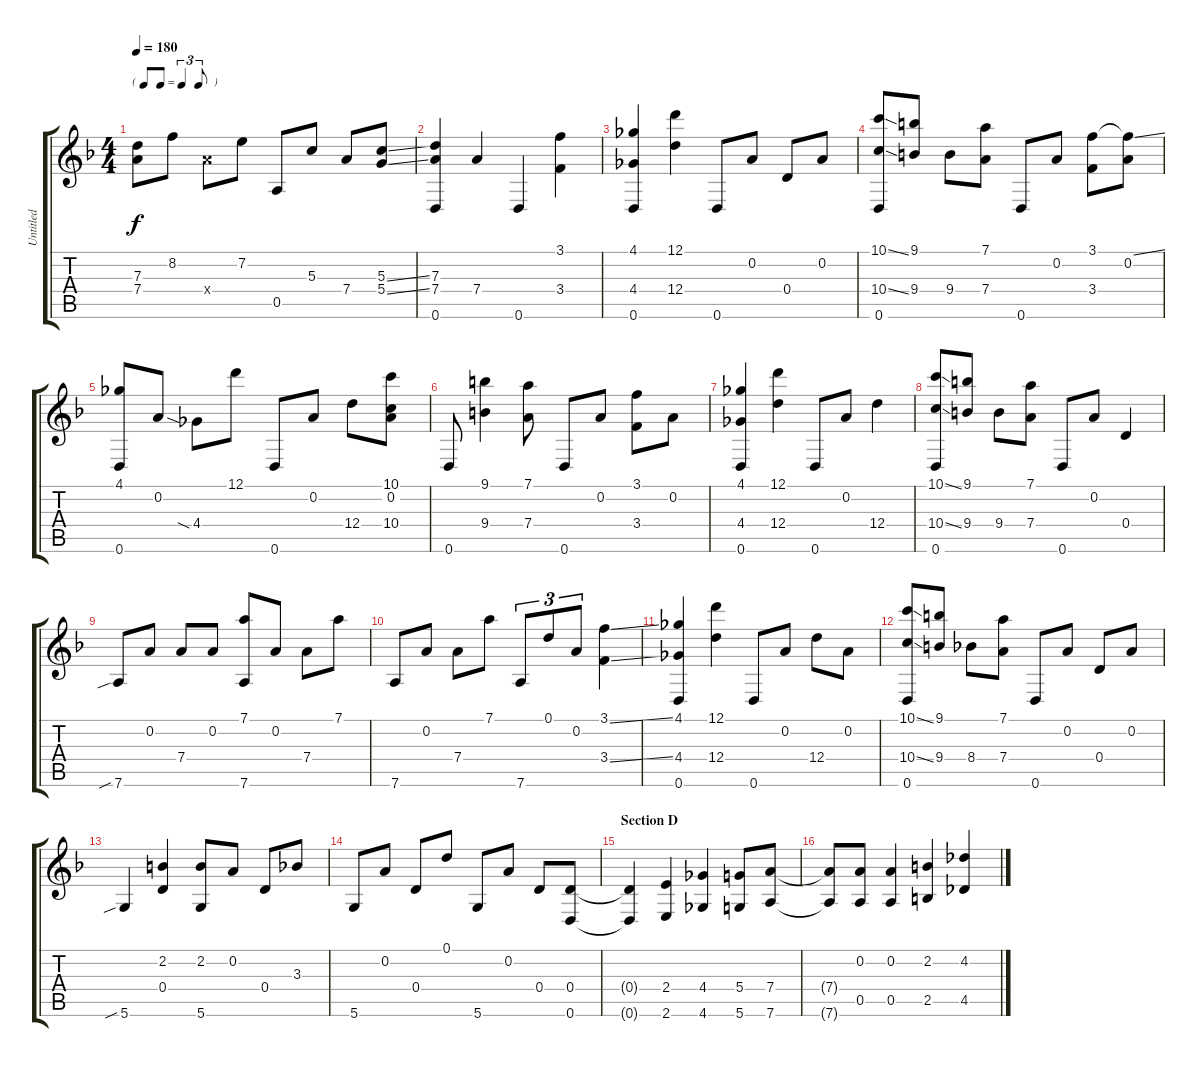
\track ("Untitled" "Untitled") {instrument acousticguitarnylon}
\staff {score tabs}
\tuning (D4 A3 G3 D3 A2 D2) {hide}
\ts (4 4)
\tf triplet8th
\tempo 180
\clef g2
\ks f
(7.3 7.4).8{dy f} 8.2.8 7.4{x}.8 7.2.8 0.5.8 5.3.8 7.4.8 (5.3{ss} 5.4{ss}).8 |
(7.3 7.4 0.6).4 7.4.4 0.6.4 (3.1 3.4).4 |
(4.1 4.4 0.6).4 (12.1 12.4).4 0.6.8 0.2.8 0.4.8 0.2.8 |
(10.1{ss} 10.4{ss} 0.6).8 (9.1 9.4).8 9.4.8 (7.1 7.4).8 0.6.8 0.2.8 (3.1 3.4).8 (3.1{ss t} 0.2).8 |
(4.1 0.6).8 0.2.8 4.4{sia}.8 12.1.8 0.6.8 0.2.8 12.4.8 (10.1 0.2 10.4).8 |
0.6.8 (9.1 9.4).4 (7.1 7.4).8 0.6.8 0.2.8 (3.1 3.4).8 0.2.8 |
(4.1 4.4 0.6).4 (12.1 12.4).4 0.6.8 0.2.8 12.4.4 |
(10.1{ss} 10.4{ss} 0.6).8 (9.1 9.4).8 9.4.8 (7.1 7.4).8 0.6.8 0.2.8 0.4.4 |
7.6{sib}.8 0.2.8 7.4.8 0.2.8 (7.1 7.6).8 0.2.8 7.4.8 7.1.8 |
7.6.8 0.2.8 7.4.8 7.1.8 7.6.8{tu (3 2)} 0.1.8{tu (3 2)} 0.2.8{tu (3 2)} (3.1{ss} 3.4{ss}).4 |
(4.1 4.4 0.6).4 (12.1 12.4).4 0.6.8 0.2.8 12.4.8 0.2.8 |
(10.1{ss} 10.4{ss} 0.6).8 (9.1 9.4).8 8.4.8 (7.1 7.4).8 0.6.8 0.2.8 0.4.8 0.2.8 |
5.6{sib}.4 (2.2 0.4).4 (2.2 5.6).8 0.2.8 0.4.8 3.3.8 |
5.6.8 0.2.8 0.4.8 0.1.8 5.6.8 0.2.8 0.4.8 (0.4 0.6).8 |
\section ("" "Section D")
(0.4{t} 0.6{t}).4 (2.4 2.6).4 (4.4 4.6).4 (5.4 5.6).8 (7.4 7.6).8 |
(7.4{t} 7.6{t}).8 (0.2 0.5).8 (0.2 0.5).4 (2.2 2.5).4 (4.2 4.5).4
